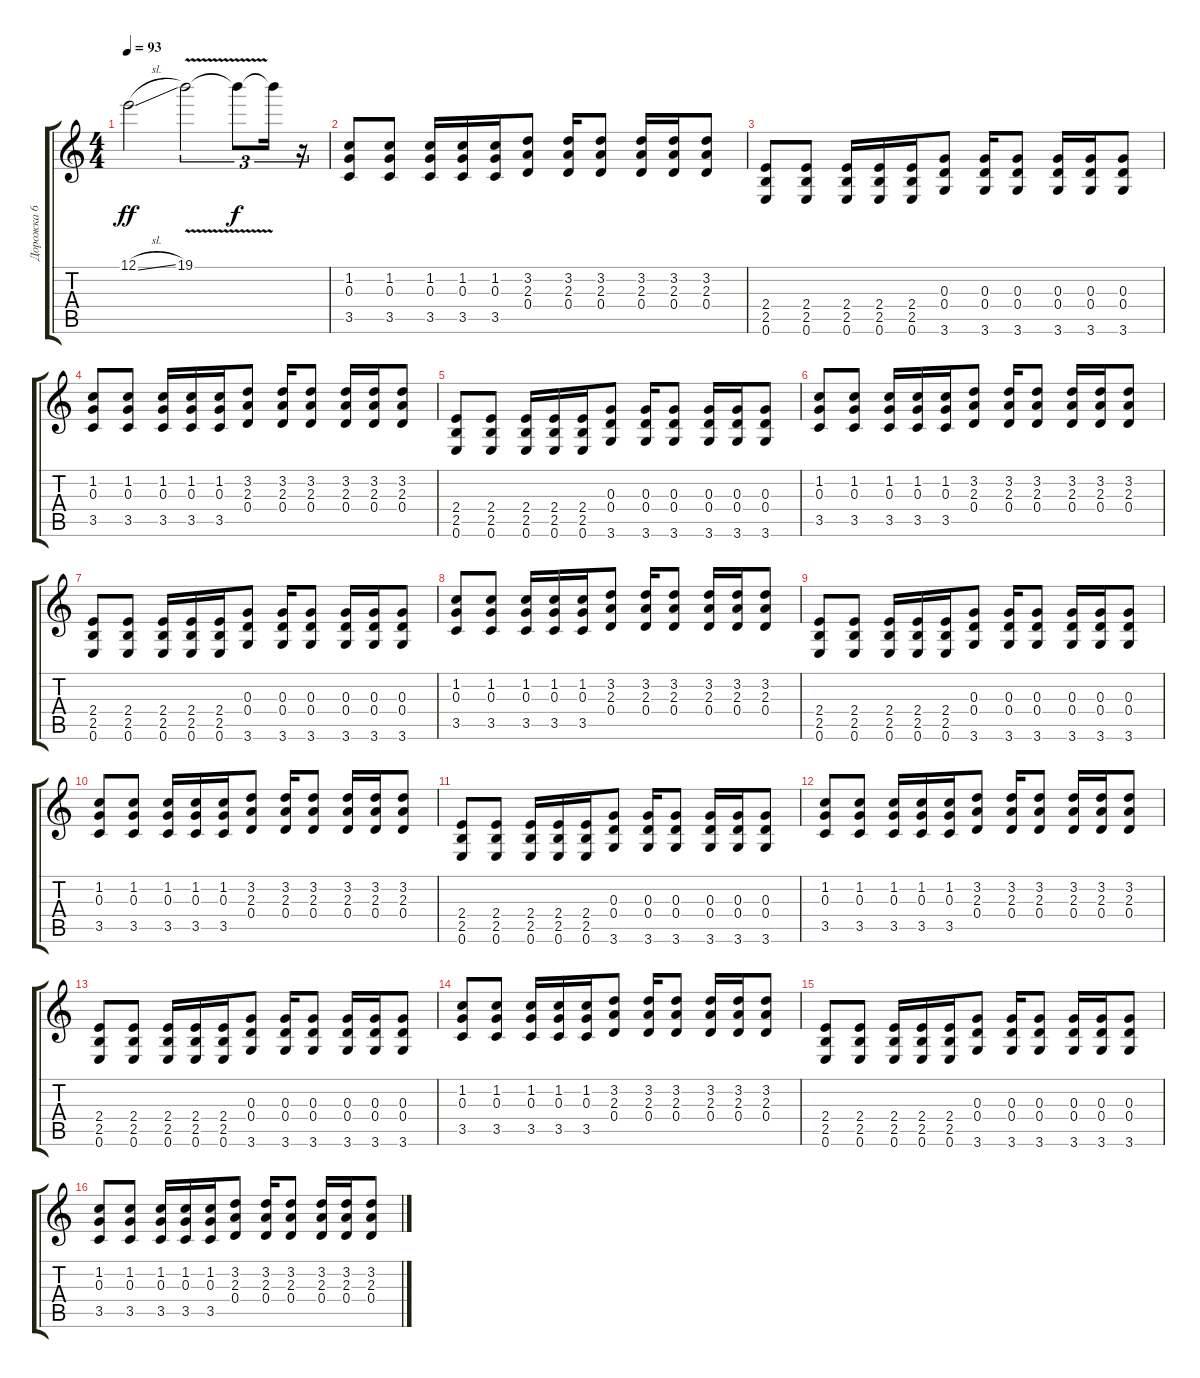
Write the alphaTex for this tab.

\track ("Дорожка 6" "Дорожка 6") {instrument distortionguitar}
\staff {score tabs}
\tuning (E4 B3 G3 D3 A2 E2) {hide}
\ts (4 4)
\tempo 93
\clef g2
\ks c
12.1{sl}.2{dy ff} 19.1{v}.2{tu (3 2)} 19.1{t}.8{tu (3 2) dy f} 19.1{t}.16{tu (3 2)} r.16{tu (3 2)} |
(1.2 0.3 3.5).8{volume 13} (1.2 0.3 3.5).8 (1.2 0.3 3.5).16 (1.2 0.3 3.5).16 (1.2 0.3 3.5).16 (3.2 2.3 0.4).8 (3.2 2.3 0.4).16 (3.2 2.3 0.4).8 (3.2 2.3 0.4).16 (3.2 2.3 0.4).16 (3.2 2.3 0.4).8 |
(2.4 2.5 0.6).8 (2.4 2.5 0.6).8 (2.4 2.5 0.6).16 (2.4 2.5 0.6).16 (2.4 2.5 0.6).16 (0.3 0.4 3.6).8 (0.3 0.4 3.6).16 (0.3 0.4 3.6).8 (0.3 0.4 3.6).16 (0.3 0.4 3.6).16 (0.3 0.4 3.6).8 |
(1.2 0.3 3.5).8 (1.2 0.3 3.5).8 (1.2 0.3 3.5).16 (1.2 0.3 3.5).16 (1.2 0.3 3.5).16 (3.2 2.3 0.4).8 (3.2 2.3 0.4).16 (3.2 2.3 0.4).8 (3.2 2.3 0.4).16 (3.2 2.3 0.4).16 (3.2 2.3 0.4).8 |
(2.4 2.5 0.6).8 (2.4 2.5 0.6).8 (2.4 2.5 0.6).16 (2.4 2.5 0.6).16 (2.4 2.5 0.6).16 (0.3 0.4 3.6).8 (0.3 0.4 3.6).16 (0.3 0.4 3.6).8 (0.3 0.4 3.6).16 (0.3 0.4 3.6).16 (0.3 0.4 3.6).8 |
(1.2 0.3 3.5).8{volume 13} (1.2 0.3 3.5).8 (1.2 0.3 3.5).16 (1.2 0.3 3.5).16 (1.2 0.3 3.5).16 (3.2 2.3 0.4).8 (3.2 2.3 0.4).16 (3.2 2.3 0.4).8 (3.2 2.3 0.4).16 (3.2 2.3 0.4).16 (3.2 2.3 0.4).8 |
(2.4 2.5 0.6).8 (2.4 2.5 0.6).8 (2.4 2.5 0.6).16 (2.4 2.5 0.6).16 (2.4 2.5 0.6).16 (0.3 0.4 3.6).8 (0.3 0.4 3.6).16 (0.3 0.4 3.6).8 (0.3 0.4 3.6).16 (0.3 0.4 3.6).16 (0.3 0.4 3.6).8 |
(1.2 0.3 3.5).8 (1.2 0.3 3.5).8 (1.2 0.3 3.5).16 (1.2 0.3 3.5).16 (1.2 0.3 3.5).16 (3.2 2.3 0.4).8 (3.2 2.3 0.4).16 (3.2 2.3 0.4).8 (3.2 2.3 0.4).16 (3.2 2.3 0.4).16 (3.2 2.3 0.4).8 |
(2.4 2.5 0.6).8 (2.4 2.5 0.6).8 (2.4 2.5 0.6).16 (2.4 2.5 0.6).16 (2.4 2.5 0.6).16 (0.3 0.4 3.6).8 (0.3 0.4 3.6).16 (0.3 0.4 3.6).8 (0.3 0.4 3.6).16 (0.3 0.4 3.6).16 (0.3 0.4 3.6).8 |
(1.2 0.3 3.5).8{volume 13} (1.2 0.3 3.5).8 (1.2 0.3 3.5).16 (1.2 0.3 3.5).16 (1.2 0.3 3.5).16 (3.2 2.3 0.4).8 (3.2 2.3 0.4).16 (3.2 2.3 0.4).8 (3.2 2.3 0.4).16 (3.2 2.3 0.4).16 (3.2 2.3 0.4).8 |
(2.4 2.5 0.6).8 (2.4 2.5 0.6).8 (2.4 2.5 0.6).16 (2.4 2.5 0.6).16 (2.4 2.5 0.6).16 (0.3 0.4 3.6).8 (0.3 0.4 3.6).16 (0.3 0.4 3.6).8 (0.3 0.4 3.6).16 (0.3 0.4 3.6).16 (0.3 0.4 3.6).8 |
(1.2 0.3 3.5).8 (1.2 0.3 3.5).8 (1.2 0.3 3.5).16 (1.2 0.3 3.5).16 (1.2 0.3 3.5).16 (3.2 2.3 0.4).8 (3.2 2.3 0.4).16 (3.2 2.3 0.4).8 (3.2 2.3 0.4).16 (3.2 2.3 0.4).16 (3.2 2.3 0.4).8 |
(2.4 2.5 0.6).8 (2.4 2.5 0.6).8 (2.4 2.5 0.6).16 (2.4 2.5 0.6).16 (2.4 2.5 0.6).16 (0.3 0.4 3.6).8 (0.3 0.4 3.6).16 (0.3 0.4 3.6).8 (0.3 0.4 3.6).16 (0.3 0.4 3.6).16 (0.3 0.4 3.6).8 |
(1.2 0.3 3.5).8{volume 13} (1.2 0.3 3.5).8 (1.2 0.3 3.5).16 (1.2 0.3 3.5).16 (1.2 0.3 3.5).16 (3.2 2.3 0.4).8 (3.2 2.3 0.4).16 (3.2 2.3 0.4).8 (3.2 2.3 0.4).16 (3.2 2.3 0.4).16 (3.2 2.3 0.4).8 |
(2.4 2.5 0.6).8 (2.4 2.5 0.6).8 (2.4 2.5 0.6).16 (2.4 2.5 0.6).16 (2.4 2.5 0.6).16 (0.3 0.4 3.6).8 (0.3 0.4 3.6).16 (0.3 0.4 3.6).8 (0.3 0.4 3.6).16 (0.3 0.4 3.6).16 (0.3 0.4 3.6).8 |
(1.2 0.3 3.5).8 (1.2 0.3 3.5).8 (1.2 0.3 3.5).16 (1.2 0.3 3.5).16 (1.2 0.3 3.5).16 (3.2 2.3 0.4).8 (3.2 2.3 0.4).16 (3.2 2.3 0.4).8 (3.2 2.3 0.4).16 (3.2 2.3 0.4).16 (3.2 2.3 0.4).8
